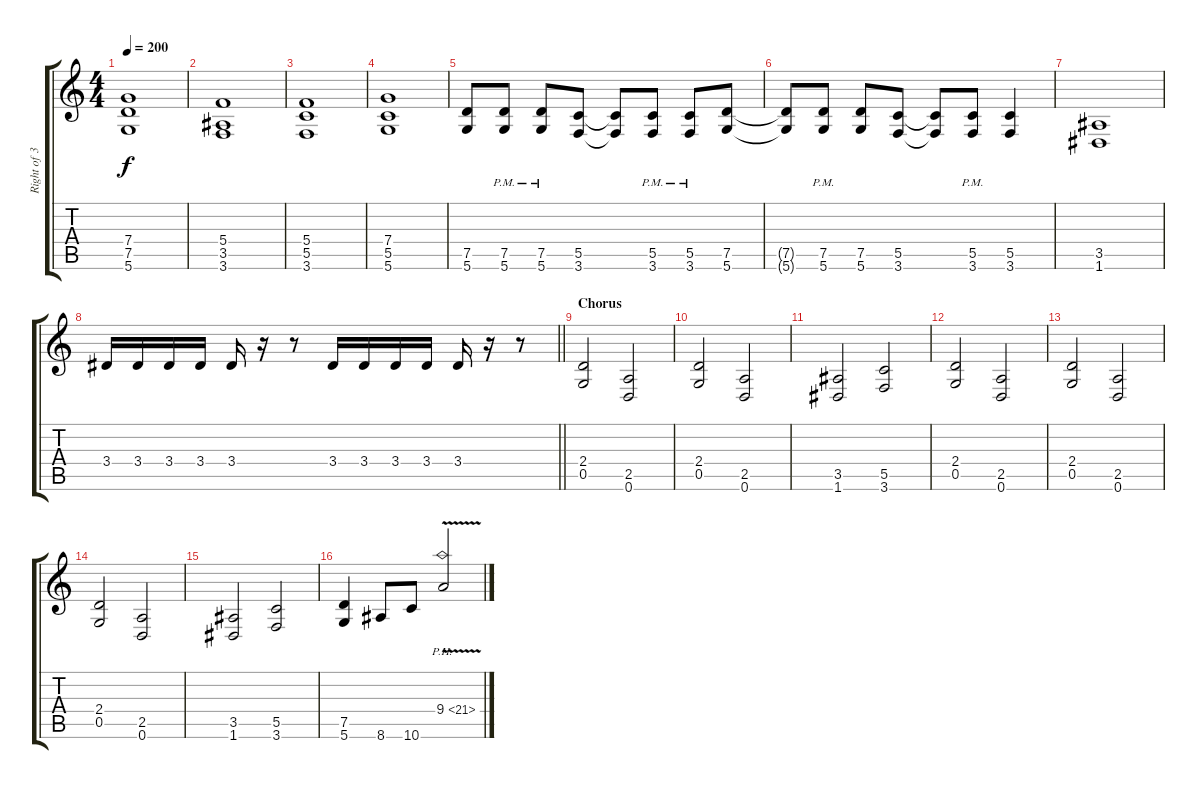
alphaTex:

\track ("Right of 3" "Right of 3") {instrument distortionguitar}
\staff {score tabs}
\tuning (D4 A3 F3 C3 G2 D2) {hide}
\ts (4 4)
\tempo 200
\clef g2
\ks c
(7.4 7.5 5.6).1{dy f} |
(5.4 3.5 3.6).1 |
(5.4 5.5 3.6).1 |
(7.4 5.5 5.6).1 |
(7.5 5.6).8 (7.5{pm} 5.6{pm}).8 (7.5{pm} 5.6{pm}).8 (5.5 3.6).8 (5.5{t} 3.6{t}).8 (5.5{pm} 3.6{pm}).8 (5.5{pm} 3.6{pm}).8 (7.5 5.6).8 |
(7.5{t} 5.6{t}).8 (7.5{pm} 5.6{pm}).8 (7.5 5.6).8 (5.5 3.6).8 (5.5{t} 3.6{t}).8 (5.5{pm} 3.6{pm}).8 (5.5 3.6).4 |
(3.5 1.6).1 |
\barLineRight lightlight
3.4.16 3.4.16 3.4.16 3.4.16 3.4.16 r.16 r.8 3.4.16 3.4.16 3.4.16 3.4.16 3.4.16 r.16 r.8 |
\section ("" "Chorus")
(2.4 0.5).2 (2.5 0.6).2 |
(2.4 0.5).2 (2.5 0.6).2 |
(3.5 1.6).2 (5.5 3.6).2 |
(2.4 0.5).2 (2.5 0.6).2 |
(2.4 0.5).2 (2.5 0.6).2 |
(2.4 0.5).2 (2.5 0.6).2 |
(3.5 1.6).2 (5.5 3.6).2 |
(7.5 5.6).4 8.6.8 10.6.8 9.4{ph 12 v}.2
